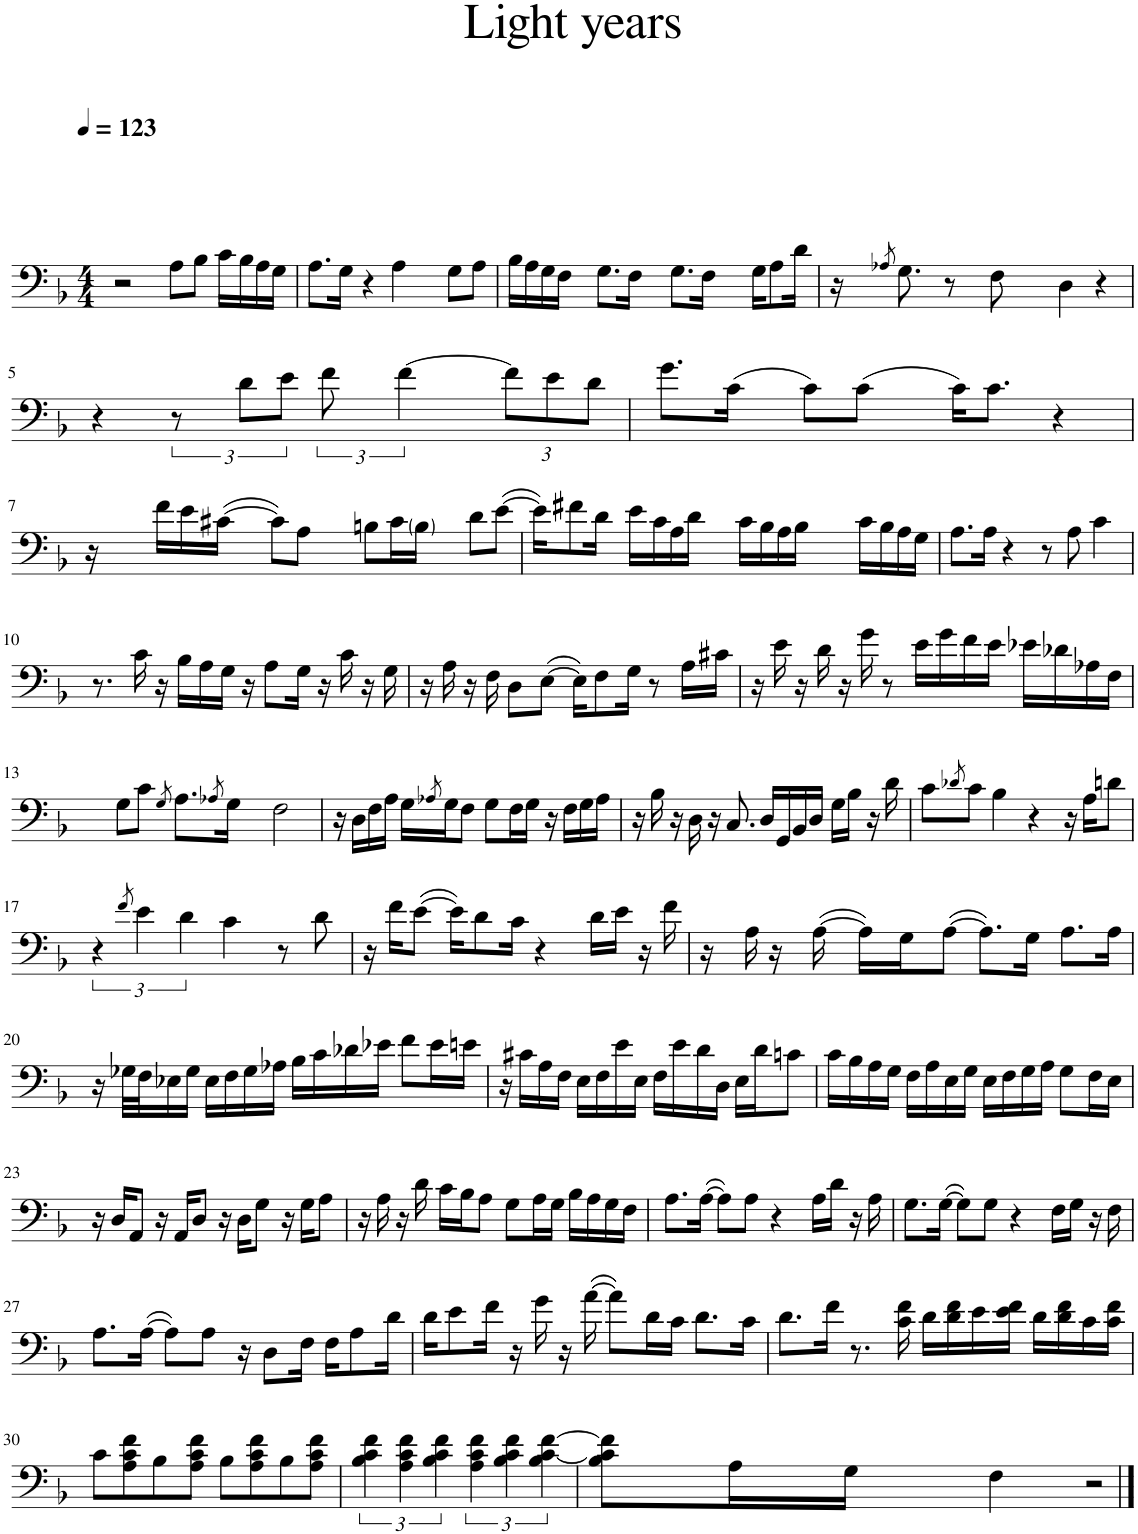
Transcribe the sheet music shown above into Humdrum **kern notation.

**kern
*part1
*staff1
*I"Piano
*I'Pno.
*clefF4
*k[b-]
*M4/4
*MM123
=1
2r
8A\L
8B-\J
16c\LL
16B-\
16A\
16G\JJ
=2
8.A\L
16G\Jk
4r
4A\
8G\L
8A\J
=3
16B-\LL
16A\
16G\
16F\JJ
8.G\L
16F\Jk
8.G\L
16F\Jk
16G\KL
8A\
16d\Jk
=4
16r
8qA-X/
8.G\
8r
8F\
4D\
4r
!!LO:LB:g=z
=5
4r
12r
12d\L
12e\J
12f\
[4f\
*Xbrackettup
12e\
12d\J
=6
8.g\L
(16c\Jk
8c\L)
(8c\J
16c\KL)
8.c\J
4r
!!LO:LB:g=z
=7
16r
16f\LL
16e\
([16c#X\JJ
8c#\L])
8A\J
8Bn\L
16c#\L
16B\JJ
8d\L
([8e\J
=8
16e\KL])
8f#X\
16d\Jk
16e\LL
16c\
16A\
16d\JJ
16c\LL
16B-\
16A\
16B-\JJ
16c\LL
16B-\
16A\
16G\JJ
=9
8.A\L
16A\Jk
4r
8r
8A\
4c\
!!LO:LB:g=z
=10
8.r
16c\
16r
16B-\LL
16A\
16G\JJ
16r
8A\L
16G\Jk
16r
16c\
16r
16G\
=11
16r
16A\
16r
16F\
8D\L
([8E\J
16E\KL])
8F\
16G\Jk
8r
16A\LL
16c#X\JJ
=12
16r
16e\
16r
16d\
16r
16g\
8r
16e\LL
16g\
16f\
16e\JJ
16e-X\LL
16d-X\
16A-X\
16F\JJ
!!LO:LB:g=z
=13
8G\L
8c\J
8qG/
8.A\L
8qA-X/
16G\Jk
2F\
=14
16r
16D\LL
16F\
16A\JJ
16G\LL
8qA-X/
16G\J
8F\J
8G\L
16F\L
16G\JJ
16r
16F\LL
16G\
16A-\JJ
=15
16r
16B-\
16r
16D\
16r
8.C/
16D/LL
16GG/
16BB-/
16D/JJ
16G\LL
16B-\JJ
16r
16d\
=16
8c\L
8qd-X/
8c\J
4B-\
4r
16r
16A\KL
8dn\J
!!LO:LB:g=z
=17
*brackettup
6r
8qf/
6e\
6d\
4c\
8r
8d\
=18
16r
16f\KL
([8e\J
16e\KL])
8d\
16c\Jk
4r
16d\LL
16e\JJ
16r
16f\
=19
16r
16A\
16r
([16A\
16A\LL])
16G\J
([8A\J
8.A\L])
16G\Jk
8.A\L
16A\Jk
!!LO:LB:g=z
=20
16r
32G-X\LLL
32F\J
16E-X\
16G-\JJ
16E-\LL
16F\
16G-\
16A-X\JJ
16B-\LL
16c\
16d-X\
16e-X\JJ
8f\L
16e-\L
16en\JJ
=21
16r
16c#X\LL
16A\
16F\JJ
16E\LL
16F\
16e\
16E\JJ
16F\LL
16e\
16d\
16D\JJ
16E\LL
16d\J
8cn\J
=22
16c\LL
16B-\
16A\
16G\JJ
16F\LL
16A\
16E\
16G\JJ
16E\LL
16F\
16G\
16A\JJ
8G\L
16F\L
16E\JJ
!!LO:LB:g=z
=23
16r
16D/KL
8AA/J
16r
16AA/KL
8D/J
16r
16D\KL
8G\J
16r
16G\KL
8A\J
=24
16r
16A\
16r
16d\
16c\LL
16B-\J
8A\J
8G\L
16A\L
16G\JJ
16B-\LL
16A\
16G\
16F\JJ
=25
8.A\L
([16A\Jk
8A\L])
8A\J
4r
16A\LL
16d\JJ
16r
16A\
=26
8.G\L
([16G\Jk
8G\L])
8G\J
4r
16F\LL
16G\JJ
16r
16F\
!!LO:LB:g=z
=27
8.A\L
([16A\Jk
8A\L])
8A\J
16r
8D\L
16F\Jk
16F\KL
8A\
16d\Jk
=28
16d\KL
8e\
16f\Jk
16r
16g\
16r
([16a\
8a\L])
16d\L
16c\JJ
8.d\L
16c\Jk
=29
8.d\L
16f\Jk
8.r
16c\ 16f\
16d\LL
16d\ 16f\
16e\
16e\ 16f\JJ
16d\LL
16d\ 16f\
16c\
16c\ 16f\JJ
!!LO:LB:g=z
=30
8c\L
8A\ 8c\ 8f\
8B-\
8A\ 8c\ 8f\J
8B-\L
8A\ 8c\ 8f\
8B-\
8A\ 8c\ 8f\J
=31
6B-\ 6c\ 6f\
6A\ 6c\ 6f\
6B-\ 6c\ 6f\
6A\ 6c\ 6f\
6B-\ 6c\ 6f\
6B-\ [6c\ [6f\
=32
8B-\ 8c\] 8f\]L
16A\L
16G\JJ
4F\
2r
==
*-
